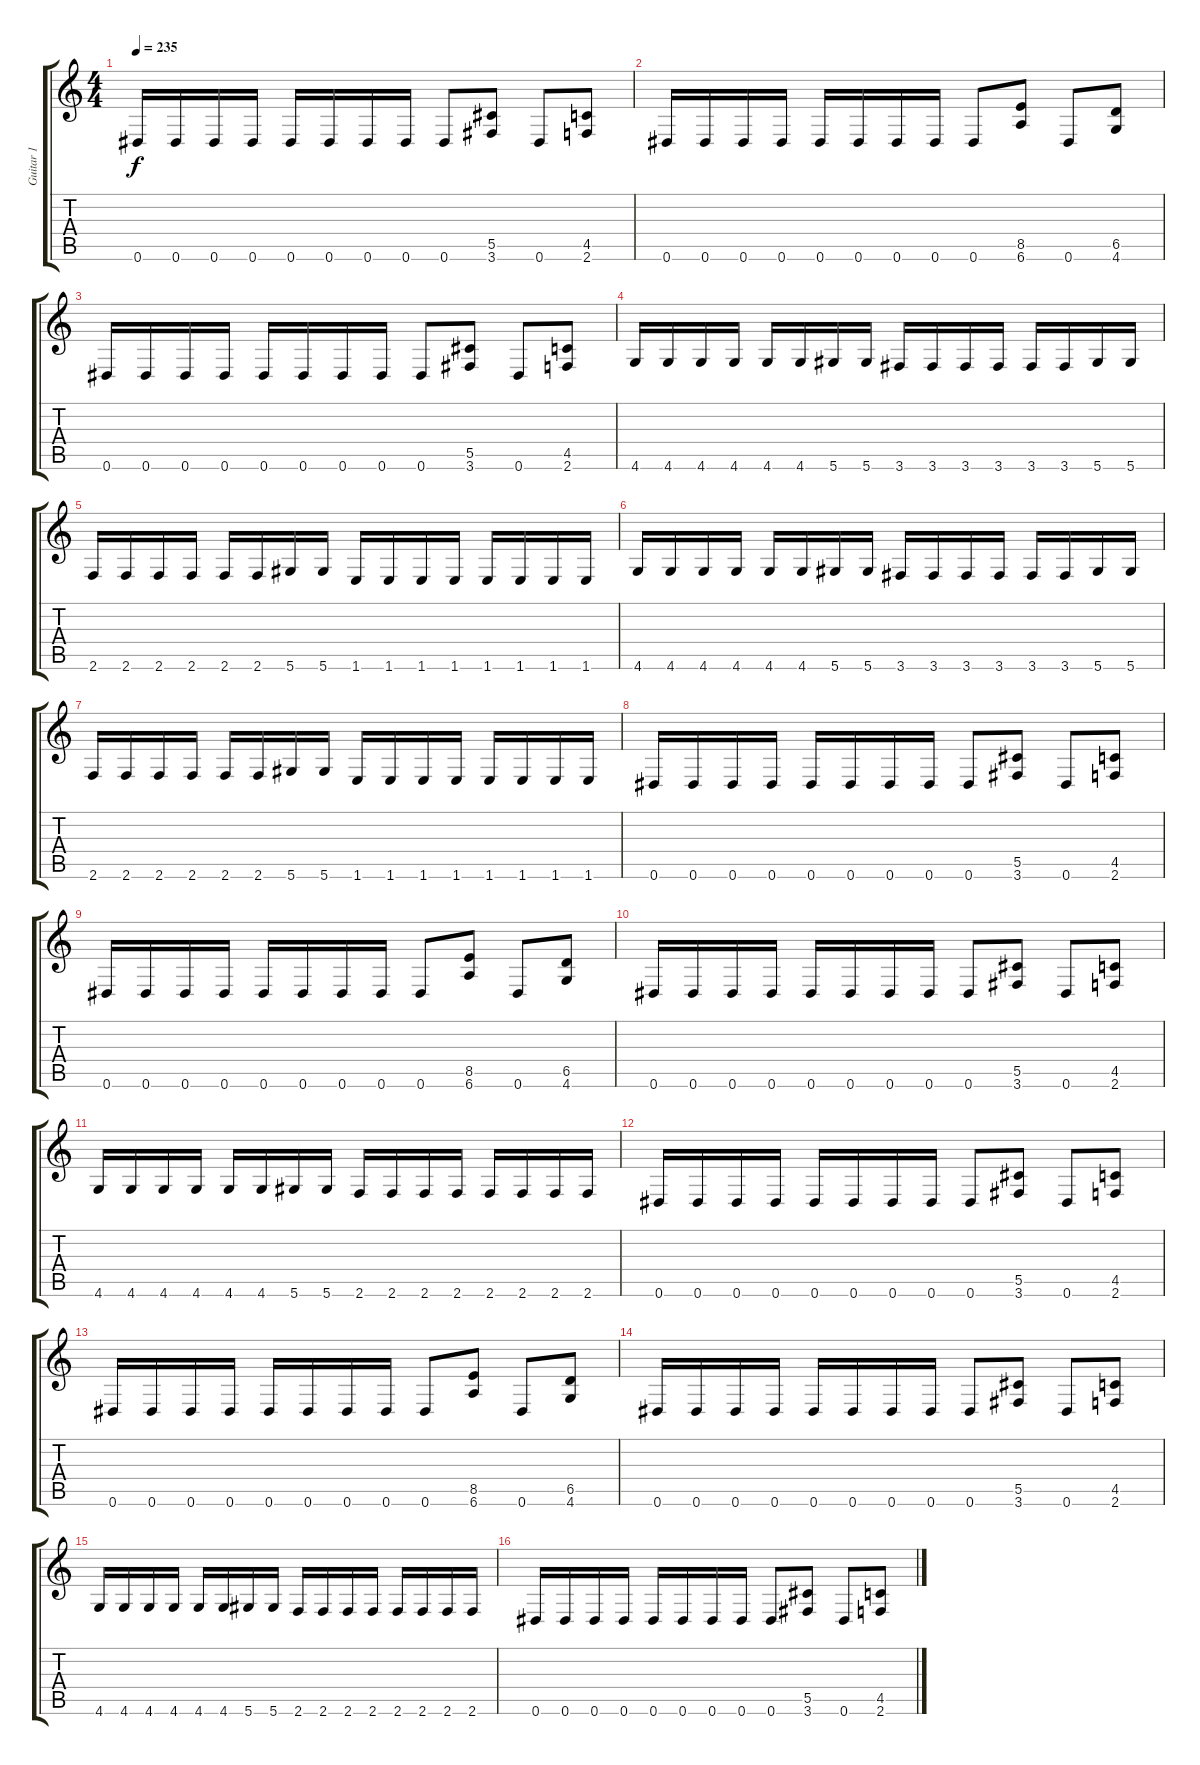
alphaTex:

\track ("Guitar 1" "Guitar 1") {instrument distortionguitar}
\staff {score tabs}
\tuning (Eb4 Bb3 Gb3 Db3 Ab2 Eb2) {hide}
\ts (4 4)
\tempo 235
\clef g2
\ks c
0.6.16{dy f} 0.6.16 0.6.16 0.6.16 0.6.16 0.6.16 0.6.16 0.6.16 0.6.8 (5.5 3.6).8 0.6.8 (4.5 2.6).8 |
0.6.16 0.6.16 0.6.16 0.6.16 0.6.16 0.6.16 0.6.16 0.6.16 0.6.8 (8.5 6.6).8 0.6.8 (6.5 4.6).8 |
0.6.16 0.6.16 0.6.16 0.6.16 0.6.16 0.6.16 0.6.16 0.6.16 0.6.8 (5.5 3.6).8 0.6.8 (4.5 2.6).8 |
4.6.16 4.6.16 4.6.16 4.6.16 4.6.16 4.6.16 5.6.16 5.6.16 3.6.16 3.6.16 3.6.16 3.6.16 3.6.16 3.6.16 5.6.16 5.6.16 |
2.6.16 2.6.16 2.6.16 2.6.16 2.6.16 2.6.16 5.6.16 5.6.16 1.6.16 1.6.16 1.6.16 1.6.16 1.6.16 1.6.16 1.6.16 1.6.16 |
4.6.16 4.6.16 4.6.16 4.6.16 4.6.16 4.6.16 5.6.16 5.6.16 3.6.16 3.6.16 3.6.16 3.6.16 3.6.16 3.6.16 5.6.16 5.6.16 |
2.6.16 2.6.16 2.6.16 2.6.16 2.6.16 2.6.16 5.6.16 5.6.16 1.6.16 1.6.16 1.6.16 1.6.16 1.6.16 1.6.16 1.6.16 1.6.16 |
0.6.16 0.6.16 0.6.16 0.6.16 0.6.16 0.6.16 0.6.16 0.6.16 0.6.8 (5.5 3.6).8 0.6.8 (4.5 2.6).8 |
0.6.16 0.6.16 0.6.16 0.6.16 0.6.16 0.6.16 0.6.16 0.6.16 0.6.8 (8.5 6.6).8 0.6.8 (6.5 4.6).8 |
0.6.16 0.6.16 0.6.16 0.6.16 0.6.16 0.6.16 0.6.16 0.6.16 0.6.8 (5.5 3.6).8 0.6.8 (4.5 2.6).8 |
4.6.16 4.6.16 4.6.16 4.6.16 4.6.16 4.6.16 5.6.16 5.6.16 2.6.16 2.6.16 2.6.16 2.6.16 2.6.16 2.6.16 2.6.16 2.6.16 |
0.6.16 0.6.16 0.6.16 0.6.16 0.6.16 0.6.16 0.6.16 0.6.16 0.6.8 (5.5 3.6).8 0.6.8 (4.5 2.6).8 |
0.6.16 0.6.16 0.6.16 0.6.16 0.6.16 0.6.16 0.6.16 0.6.16 0.6.8 (8.5 6.6).8 0.6.8 (6.5 4.6).8 |
0.6.16 0.6.16 0.6.16 0.6.16 0.6.16 0.6.16 0.6.16 0.6.16 0.6.8 (5.5 3.6).8 0.6.8 (4.5 2.6).8 |
4.6.16 4.6.16 4.6.16 4.6.16 4.6.16 4.6.16 5.6.16 5.6.16 2.6.16 2.6.16 2.6.16 2.6.16 2.6.16 2.6.16 2.6.16 2.6.16 |
0.6.16 0.6.16 0.6.16 0.6.16 0.6.16 0.6.16 0.6.16 0.6.16 0.6.8 (5.5 3.6).8 0.6.8 (4.5 2.6).8
